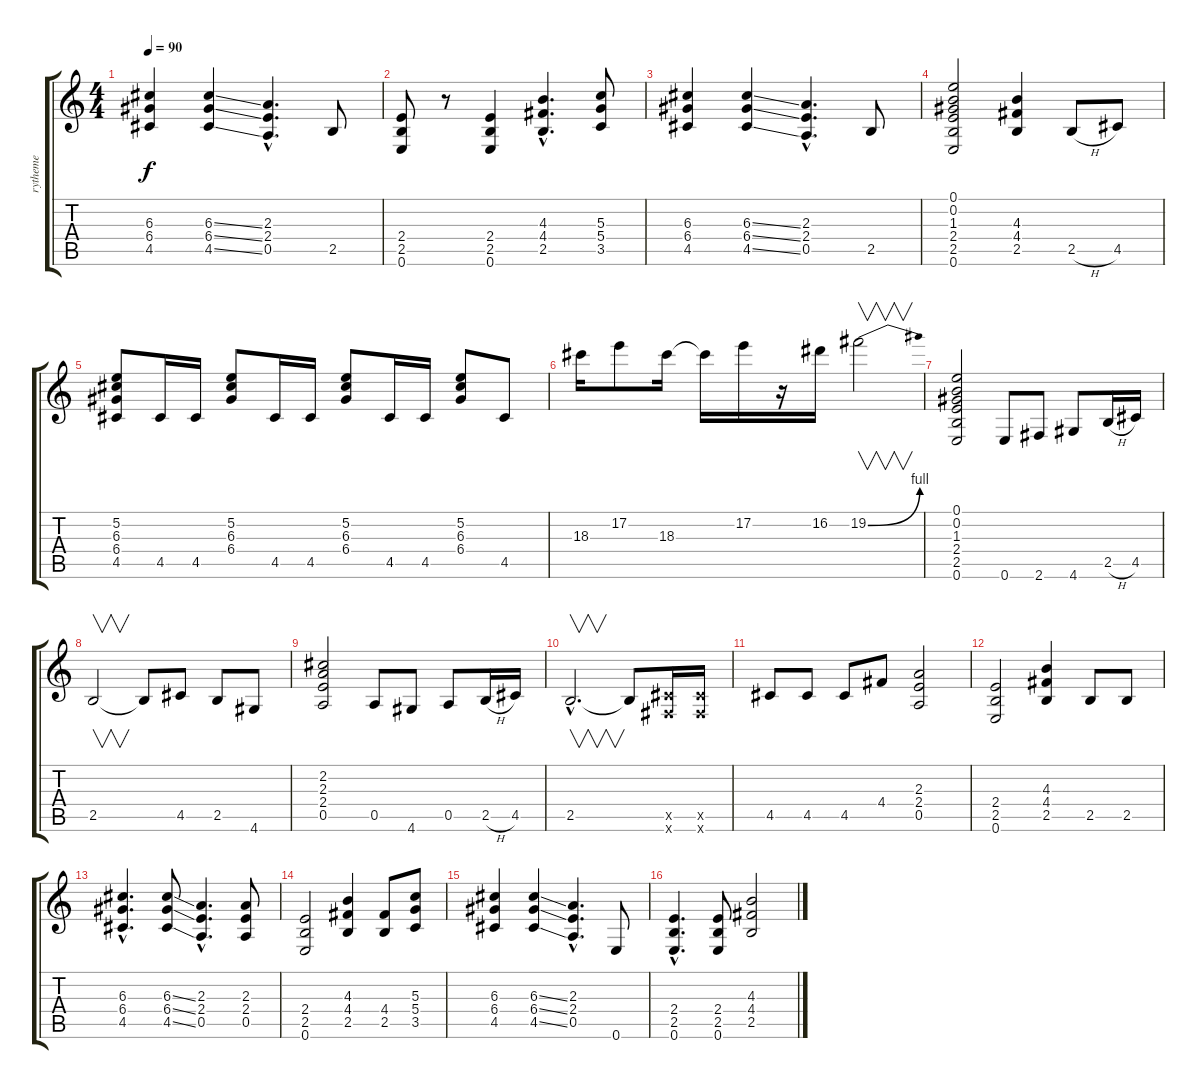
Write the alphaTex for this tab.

\track ("rytheme" "rytheme") {instrument distortionguitar}
\staff {score tabs}
\tuning (E4 B3 G3 D3 A2 E2) {hide}
\ts (4 4)
\tempo 90
\clef g2
\ks c
(6.3 6.4 4.5).4{dy f} (6.3{ss} 6.4{ss} 4.5{ss}).4 (2.3{hac} 2.4{hac} 0.5{hac}).4{d} 2.5.8 |
(2.4 2.5 0.6).8 r.8 (2.4 2.5 0.6).4 (4.3{hac} 4.4{hac} 2.5{hac}).4{d} (5.3 5.4 3.5).8 |
(6.3 6.4 4.5).4 (6.3{ss} 6.4{ss} 4.5{ss}).4 (2.3{hac} 2.4{hac} 0.5{hac}).4{d} 2.5.8 |
(0.1 0.2 1.3 2.4 2.5 0.6).2 (4.3 4.4 2.5).4 2.5{h}.8 4.5.8 |
(5.2 6.3 6.4 4.5).8 4.5.16 4.5.16 (5.2 6.3 6.4).8 4.5.16 4.5.16 (5.2 6.3 6.4).8 4.5.16 4.5.16 (5.2 6.3 6.4).8 4.5.8 |
18.3.16 17.2.8 18.3.16 18.3{t}.16 17.2.16 r.16 16.2.16 19.2{be (bend 0 0 60 4)}.2{v} |
(0.1 0.2 1.3 2.4 2.5 0.6).2 0.6.8 2.6.8 4.6.8 2.5{h}.16 4.5.16 |
2.5.2{v} 2.5{t}.8 4.5.8 2.5.8 4.6.8 |
(2.2 2.3 2.4 0.5).2 0.5.8 4.6.8 0.5.8 2.5{h}.16 4.5.16 |
2.5{hac}.2{v d} 2.5{t}.8 (4.5{x} 2.6{x}).16 (4.5{x} 2.6{x}).16 |
4.5.8 4.5.8 4.5.8 4.4.8 (2.3 2.4 0.5).2 |
(2.4 2.5 0.6).2 (4.3 4.4 2.5).4 2.5.8 2.5.8 |
(6.3{hac} 6.4{hac} 4.5{hac}).4{d} (6.3{ss} 6.4{ss} 4.5{ss}).8 (2.3{hac} 2.4{hac} 0.5{hac}).4{d} (2.3 2.4 0.5).8 |
(2.4 2.5 0.6).2 (4.3 4.4 2.5).4 (4.4 2.5).8 (5.3 5.4 3.5).8 |
(6.3 6.4 4.5).4 (6.3{ss} 6.4{ss} 4.5{ss}).4 (2.3{hac} 2.4{hac} 0.5{hac}).4{d} 0.6.8 |
(2.4{hac} 2.5{hac} 0.6{hac}).4{d} (2.4 2.5 0.6).8 (4.3 4.4 2.5).2
